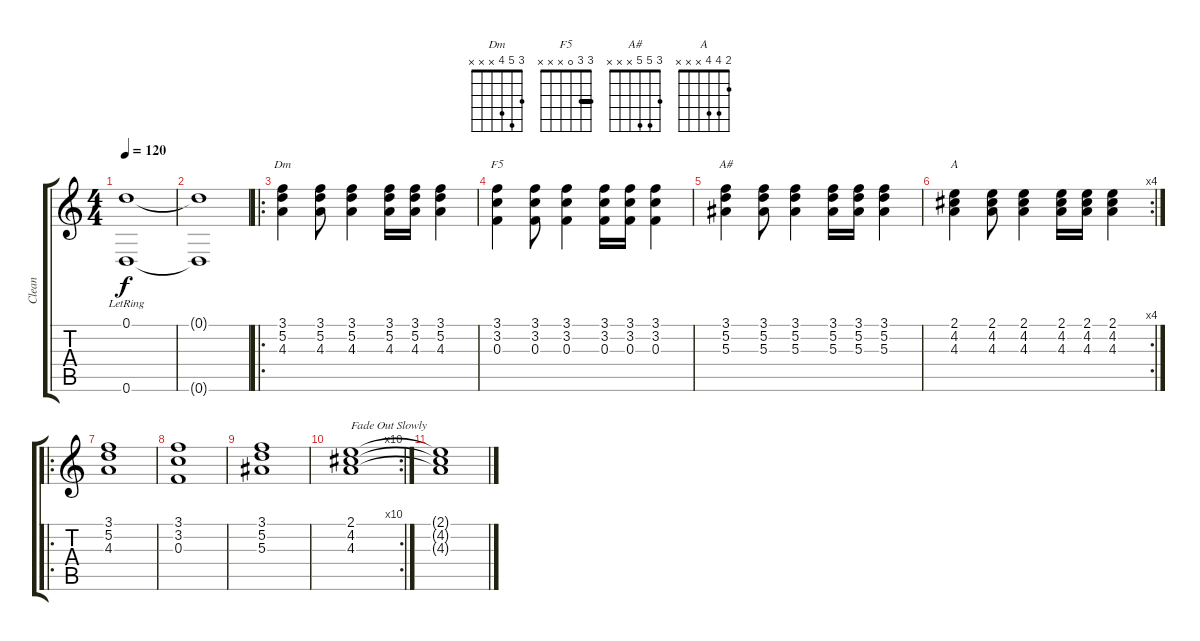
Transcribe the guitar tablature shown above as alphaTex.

\track ("Clean" "Clean") {instrument acousticguitarsteel}
\staff {score tabs}
\tuning (D4 A3 F3 C3 G2 D2) {hide}
\chord ("Dm" 3 5 4 x x x)
\chord ("F5" 3 3 0 x x x) {barre 3}
\chord ("A#" 3 5 5 x x x)
\chord ("A" 2 4 4 x x x)
\ts (4 4)
\tempo 120
\clef g2
\ks c
(0.1{lr} 0.6{lr}).1{dy f} |
(0.1{t} 0.6{t}).1 |
\ro
(3.1 5.2 4.3).4{ch "Dm"} (3.1 5.2 4.3).8 (3.1 5.2 4.3).4 (3.1 5.2 4.3).16 (3.1 5.2 4.3).16 (3.1 5.2 4.3).4 |
(3.1 3.2 0.3).4{ch "F5"} (3.1 3.2 0.3).8 (3.1 3.2 0.3).4 (3.1 3.2 0.3).16 (3.1 3.2 0.3).16 (3.1 3.2 0.3).4 |
(3.1 5.2 5.3).4{ch "A#"} (3.1 5.2 5.3).8 (3.1 5.2 5.3).4 (3.1 5.2 5.3).16 (3.1 5.2 5.3).16 (3.1 5.2 5.3).4 |
\rc 4
(2.1 4.2 4.3).4{ch "A"} (2.1 4.2 4.3).8 (2.1 4.2 4.3).4 (2.1 4.2 4.3).16 (2.1 4.2 4.3).16 (2.1 4.2 4.3).4 |
\ro
(3.1 5.2 4.3).1 |
(3.1 3.2 0.3).1 |
(3.1 5.2 5.3).1 |
\rc 10
(2.1 4.2 4.3).1{txt "Fade Out Slowly"} |
(2.1{t} 4.2{t} 4.3{t}).1
